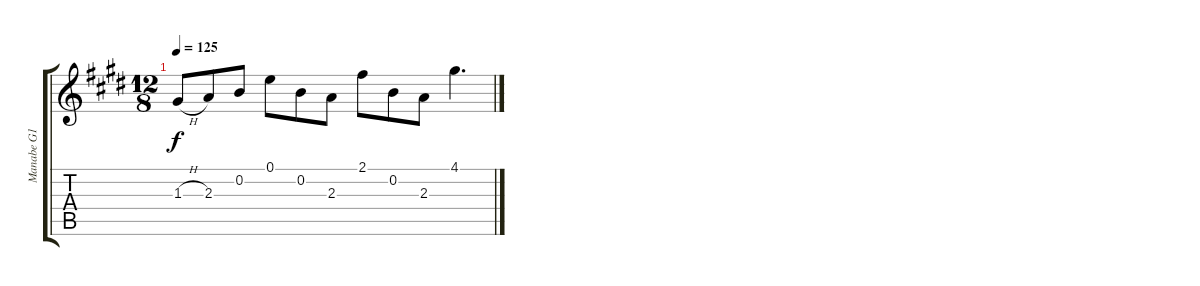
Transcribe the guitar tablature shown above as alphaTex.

\track ("Manabe G1" "Manabe G1") {instrument overdrivenguitar}
\staff {score tabs}
\tuning (E4 B3 G3 D3 A2 E2) {hide}
\ts (12 8)
\tempo 125
\clef g2
\ks e
1.3{h}.8{dy f} 2.3.8 0.2.8 0.1.8 0.2.8 2.3.8 2.1.8 0.2.8 2.3.8 4.1.4{d}
